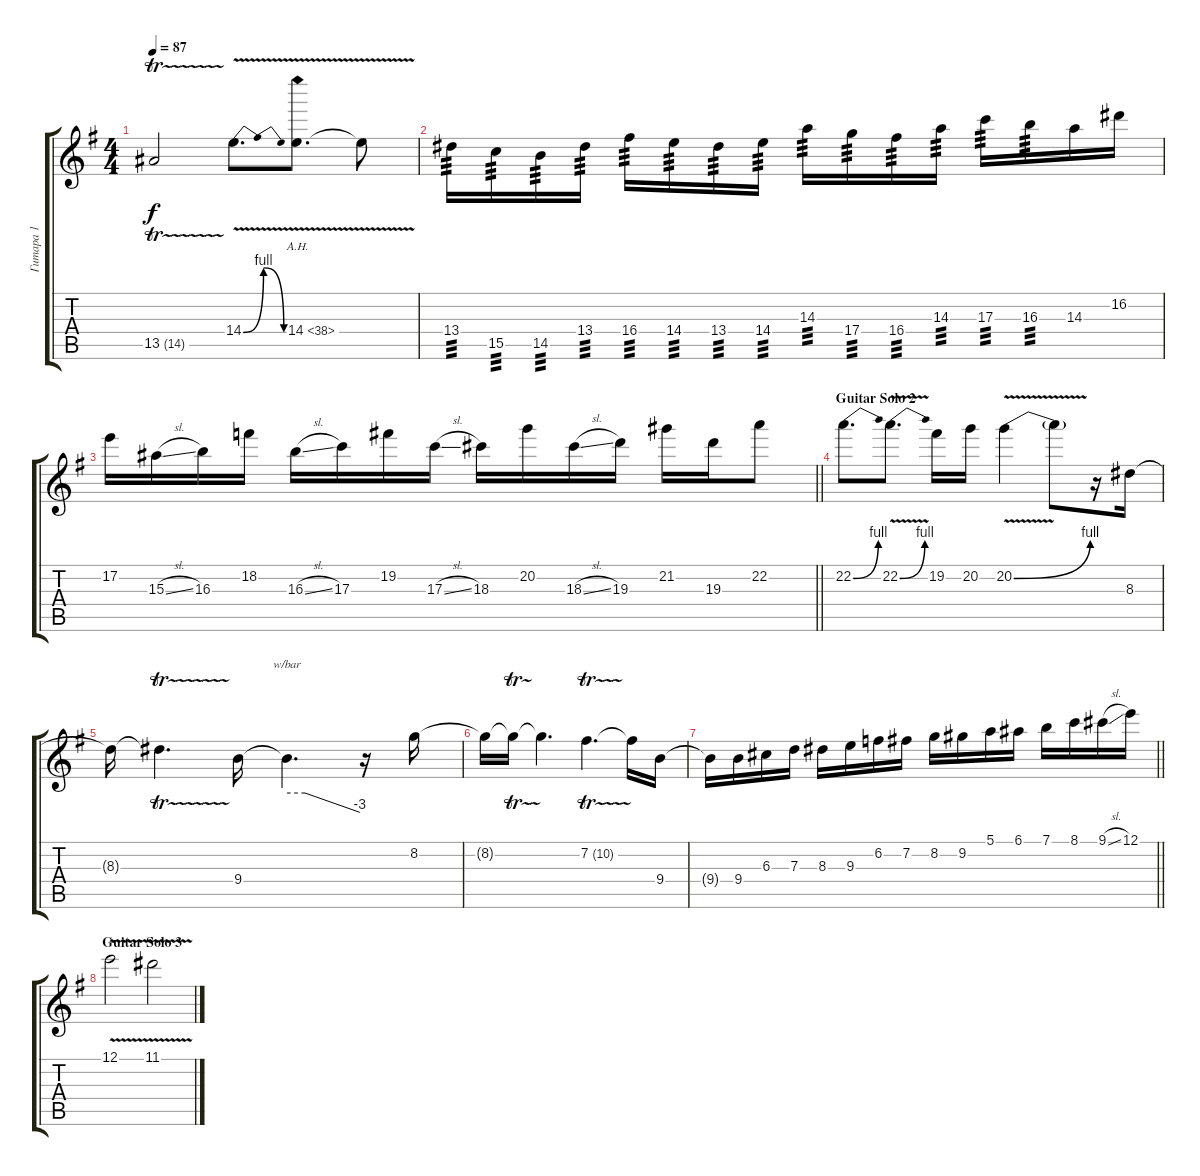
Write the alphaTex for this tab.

\track ("Гитара 1" "Гитара 1") {instrument distortionguitar}
\staff {score tabs}
\tuning (E4 B3 G3 D3 A2 E2) {hide}
\ts (4 4)
\tempo 87
\clef g2
\ks eminor
13.5{tr (14 32)}.2{dy f} 14.4{be (bendrelease 0 0 30 4 47 4 60 0) v}.8{d} 14.4{ah 24 v}.8{d} 14.4{t}.8 |
13.4.16{tp 3} 15.5.16{tp 3} 14.5.16{tp 3} 13.4.16{tp 3} 16.4.16{tp 3} 14.4.16{tp 3} 13.4.16{tp 3} 14.4.16{tp 3} 14.3.16{tp 3} 17.4.16{tp 3} 16.4.16{tp 3} 14.3.16{tp 3} 17.3.16{tp 3} 16.3.16{tp 3} 14.3.16 16.2.16 |
\barLineRight lightlight
17.2.16 15.3{sl}.16 16.3.16 18.2.16 16.3{sl}.16 17.3.16 19.2.16 17.3{sl}.16 18.3.16 20.2.16 18.3{sl}.16 19.3.16 21.2.16 19.3.16 22.2.8 |
\section ("" "Guitar Solo 2")
22.2{be (bend 0 0 60 4)}.8{d} 22.2{be (bend 0 0 60 4) v}.8{d} 19.2.16 20.2.16 20.2{be (bend 0 0 60 4) v}.4 20.2{t}.8 r.16 8.3.16 |
8.3{t}.16 8.3{tr (11 32) t}.4{d} 9.4.16 9.4{t}.4{d tbe (custom default 0 0 15 0 60 -12)} r.16 8.2.16 |
8.2{t}.16 8.2{tr (12 32) t}.16 8.2{t}.4{d} 7.2{tr (10 32)}.4{d} 7.2{t}.16 9.4.16 |
\barLineRight lightlight
9.4{t}.16 9.4.16 6.3.16 7.3.16 8.3.16 9.3.16 6.2.16 7.2.16 8.2.16 9.2.16 5.1.16 6.1.16 7.1.16 8.1.16 9.1{sl}.16 12.1.16 |
\section ("" "Guitar Solo 3")
12.1{v}.2 11.1{v}.2
